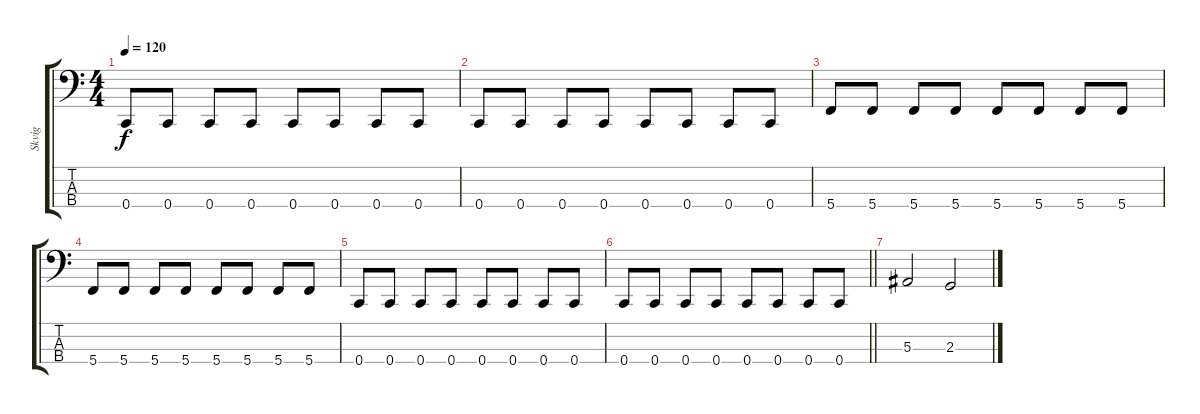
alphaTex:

\track ("Skvig" "Skvig") {instrument slapbass1}
\staff {score tabs}
\tuning (Eb2 Bb1 F1 C1) {hide}
\ts (4 4)
\tempo 120
\clef f4
\ks c
0.4.8{dy f} 0.4.8 0.4.8 0.4.8 0.4.8 0.4.8 0.4.8 0.4.8 |
0.4.8 0.4.8 0.4.8 0.4.8 0.4.8 0.4.8 0.4.8 0.4.8 |
5.4.8 5.4.8 5.4.8 5.4.8 5.4.8 5.4.8 5.4.8 5.4.8 |
5.4.8 5.4.8 5.4.8 5.4.8 5.4.8 5.4.8 5.4.8 5.4.8 |
0.4.8 0.4.8 0.4.8 0.4.8 0.4.8 0.4.8 0.4.8 0.4.8 |
\barLineRight lightlight
0.4.8 0.4.8 0.4.8 0.4.8 0.4.8 0.4.8 0.4.8 0.4.8 |
5.3.2 2.3.2
